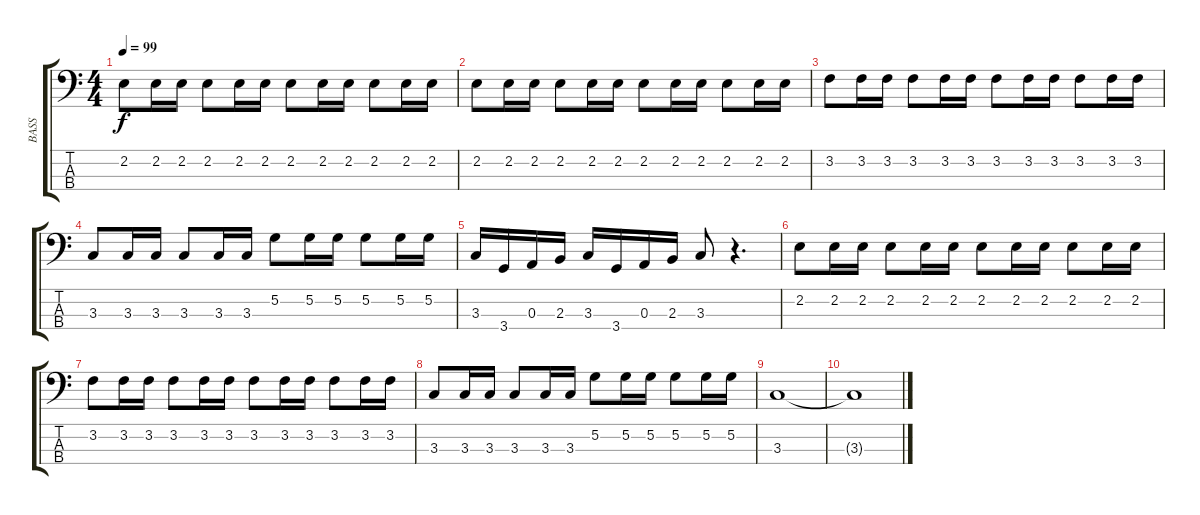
\track ("BASS" "BASS") {instrument electricbassfinger}
\staff {score tabs}
\tuning (G2 D2 A1 E1) {hide}
\ts (4 4)
\tempo 99
\clef f4
\ks c
2.2.8{dy f} 2.2.16 2.2.16 2.2.8 2.2.16 2.2.16 2.2.8 2.2.16 2.2.16 2.2.8 2.2.16 2.2.16 |
2.2.8 2.2.16 2.2.16 2.2.8 2.2.16 2.2.16 2.2.8 2.2.16 2.2.16 2.2.8 2.2.16 2.2.16 |
3.2.8 3.2.16 3.2.16 3.2.8 3.2.16 3.2.16 3.2.8 3.2.16 3.2.16 3.2.8 3.2.16 3.2.16 |
3.3.8 3.3.16 3.3.16 3.3.8 3.3.16 3.3.16 5.2.8 5.2.16 5.2.16 5.2.8 5.2.16 5.2.16 |
3.3.16 3.4.16 0.3.16 2.3.16 3.3.16 3.4.16 0.3.16 2.3.16 3.3.8 r.4{d} |
2.2.8 2.2.16 2.2.16 2.2.8 2.2.16 2.2.16 2.2.8 2.2.16 2.2.16 2.2.8 2.2.16 2.2.16 |
3.2.8 3.2.16 3.2.16 3.2.8 3.2.16 3.2.16 3.2.8 3.2.16 3.2.16 3.2.8 3.2.16 3.2.16 |
3.3.8 3.3.16 3.3.16 3.3.8 3.3.16 3.3.16 5.2.8 5.2.16 5.2.16 5.2.8 5.2.16 5.2.16 |
3.3.1 |
3.3{t}.1
